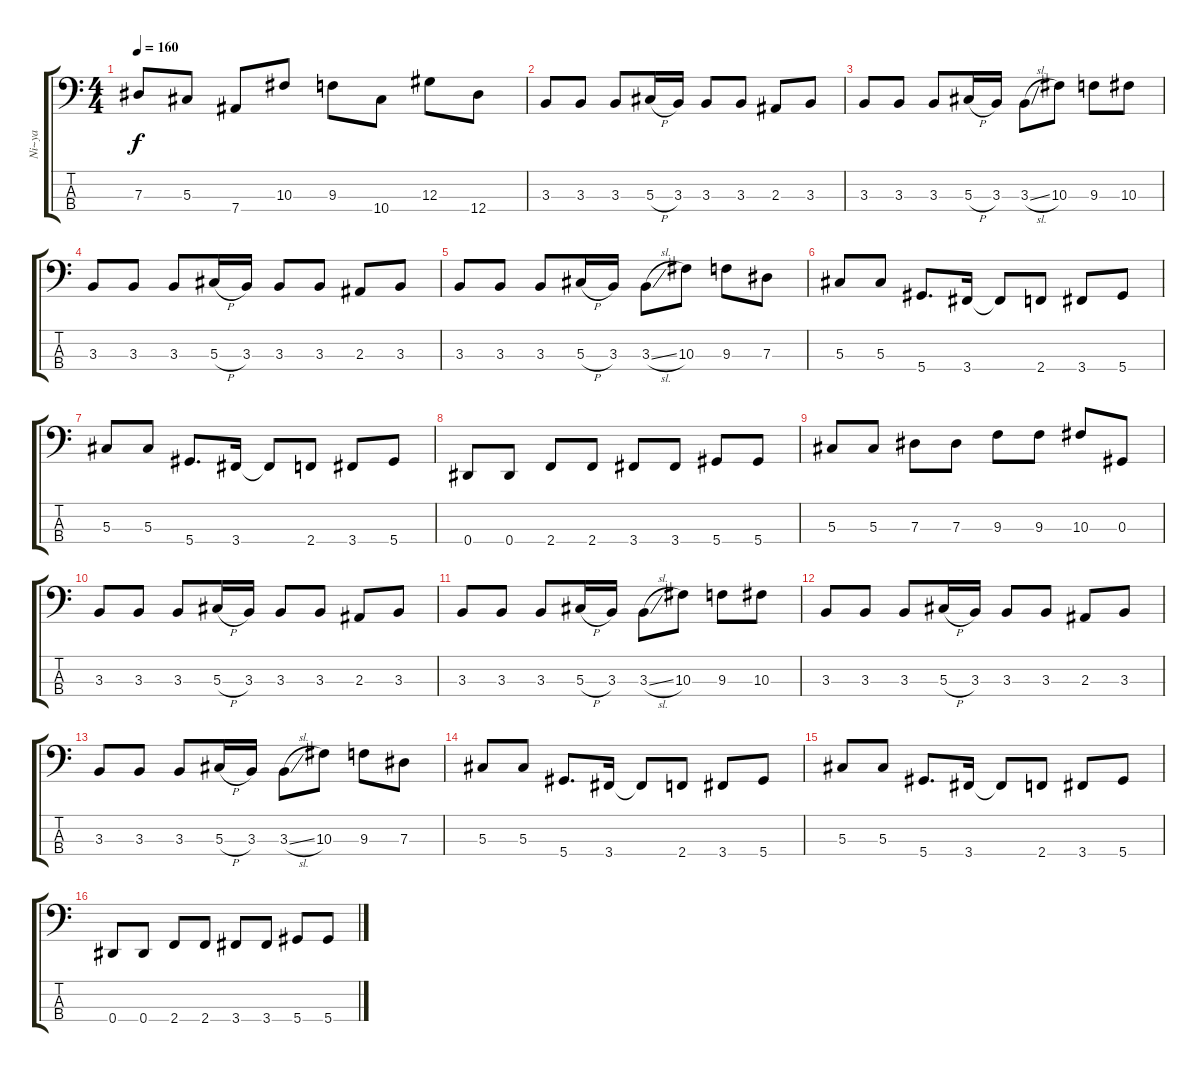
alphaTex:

\track ("Ni~ya" "Ni~ya") {instrument electricbasspick}
\staff {score tabs}
\tuning (Gb2 Db2 Ab1 Eb1) {hide}
\ts (4 4)
\tempo 160
\clef f4
\ks c
7.3.8{dy f} 5.3.8 7.4.8 10.3.8 9.3.8 10.4.8 12.3.8 12.4.8 |
3.3.8 3.3.8 3.3.8 5.3{h}.16 3.3.16 3.3.8 3.3.8 2.3.8 3.3.8 |
3.3.8 3.3.8 3.3.8 5.3{h}.16 3.3.16 3.3{sl}.8 10.3.8 9.3.8 10.3.8 |
3.3.8 3.3.8 3.3.8 5.3{h}.16 3.3.16 3.3.8 3.3.8 2.3.8 3.3.8 |
3.3.8 3.3.8 3.3.8 5.3{h}.16 3.3.16 3.3{sl}.8 10.3.8 9.3.8 7.3.8 |
5.3.8 5.3.8 5.4.8{d} 3.4.16 3.4{t}.8 2.4.8 3.4.8 5.4.8 |
5.3.8 5.3.8 5.4.8{d} 3.4.16 3.4{t}.8 2.4.8 3.4.8 5.4.8 |
0.4.8 0.4.8 2.4.8 2.4.8 3.4.8 3.4.8 5.4.8 5.4.8 |
5.3.8 5.3.8 7.3.8 7.3.8 9.3.8 9.3.8 10.3.8 0.3.8 |
3.3.8 3.3.8 3.3.8 5.3{h}.16 3.3.16 3.3.8 3.3.8 2.3.8 3.3.8 |
3.3.8 3.3.8 3.3.8 5.3{h}.16 3.3.16 3.3{sl}.8 10.3.8 9.3.8 10.3.8 |
3.3.8 3.3.8 3.3.8 5.3{h}.16 3.3.16 3.3.8 3.3.8 2.3.8 3.3.8 |
3.3.8 3.3.8 3.3.8 5.3{h}.16 3.3.16 3.3{sl}.8 10.3.8 9.3.8 7.3.8 |
5.3.8 5.3.8 5.4.8{d} 3.4.16 3.4{t}.8 2.4.8 3.4.8 5.4.8 |
5.3.8 5.3.8 5.4.8{d} 3.4.16 3.4{t}.8 2.4.8 3.4.8 5.4.8 |
0.4.8 0.4.8 2.4.8 2.4.8 3.4.8 3.4.8 5.4.8 5.4.8
